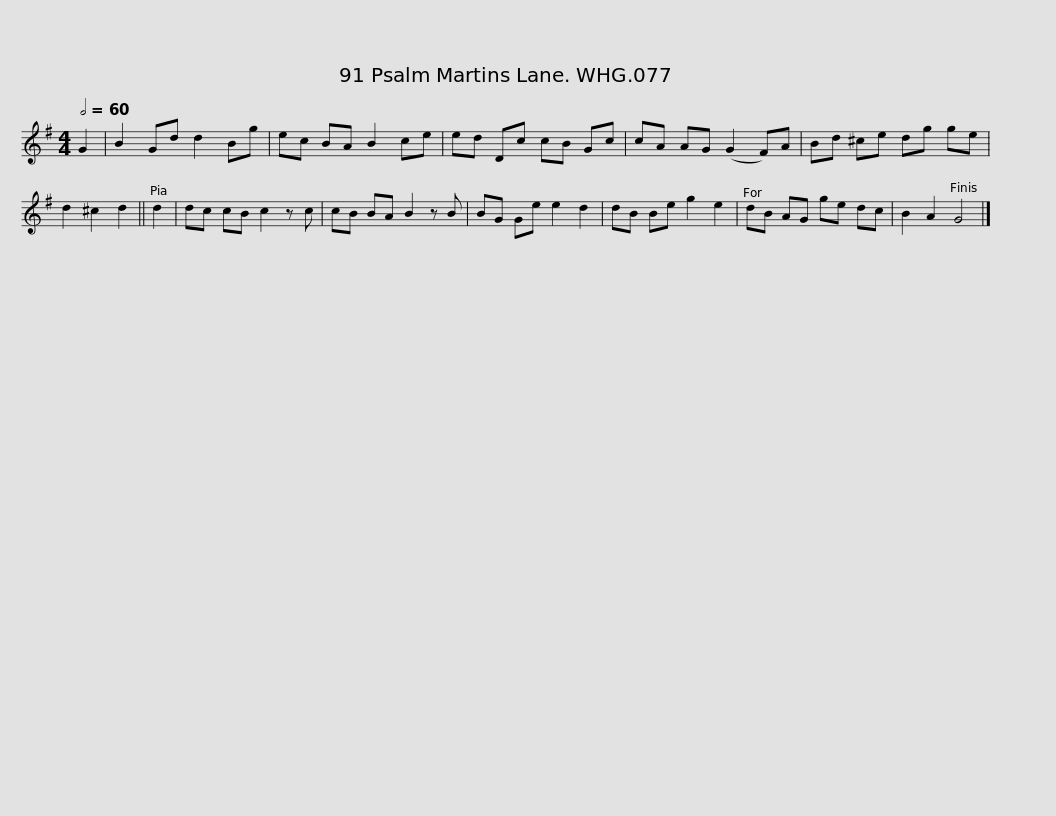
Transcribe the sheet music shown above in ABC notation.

X:1
L:1/8
Q:1/2=60
M:4/4
I:linebreak $
K:G
V:1 treble
V:1
 G2 | B2 Gd d2 Bg | ec BA B2 ce | ed Dc cB Gc | cA AG (G2 F)A | %5
 Bd ^ce dg ge | d2 ^c2 d2 || d2 |$ dc cB c2 z c | cB BA B2 z B | %10
 BG Ge e2 d2 | dB Be g2 e2 | dB AG ge dc | B2 A2 G4 |] %14
